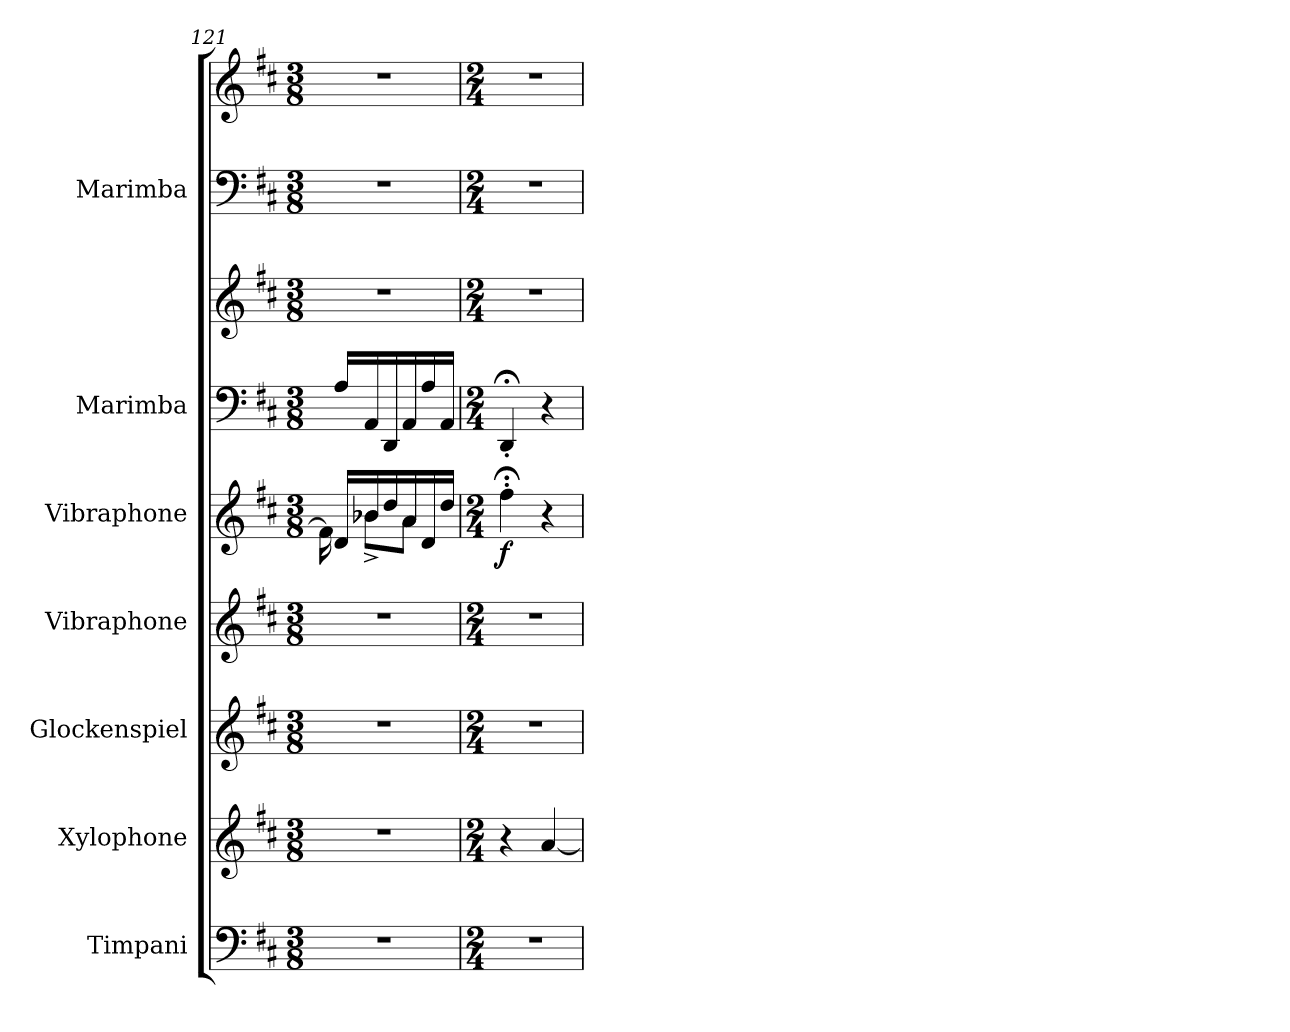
**kern	**kern	**kern	**kern	**kern	**dynam	**kern	**kern	**kern	**kern
*part7	*part6	*part5	*part4	*part3	*part3	*part2	*part2	*part1	*part1
*staff9	*staff8	*staff7	*staff6	*staff5	*staff5	*staff4	*staff3	*staff2	*staff1
*I"Timpani	*I"Xylophone	*I"Glockenspiel	*I"Vibraphone	*I"Vibraphone	*	*I"Marimba	*	*I"Marimba	*
*I'Timp.	*I'Xyl.	*I'Glk.	*I'Vib.	*I'Vib.	*	*I'Mrm.	*	*I'Mrm.	*
*clefF4	*clefG2	*clefG2	*clefG2	*clefG2	*	*clefF4	*clefG2	*clefF4	*clefG2
*	*ITrd-7c-12	*ITrd-14c-24	*	*	*	*	*	*	*
*k[f#c#]	*k[f#c#]	*k[f#c#]	*k[f#c#]	*k[f#c#]	*	*k[f#c#]	*k[f#c#]	*k[f#c#]	*k[f#c#]
*M3/8	*M3/8	*M3/8	*M3/8	*M3/8	*	*M3/8	*M3/8	*M3/8	*M3/8
=121	=121	=121	=121	=121	=121	=121	=121	=121	=121
*	*	*	*	*^	*	*	*	*	*
4.r	4.r	4.r	4.r	16d/LL	16f#\]	.	16A/LL	4.r	4.r	4.r
.	.	.	.	16b-X/	8b-^\L	.	16AA/	.	.	.
.	.	.	.	16dd/	.	.	16DD/	.	.	.
.	.	.	.	16a/	8a\J	.	16AA/	.	.	.
.	.	.	.	16d/	.	.	16A/	.	.	.
.	.	.	.	16dd/JJ	16ryy	.	16AA/JJ	.	.	.
*	*	*	*	*v	*v	*	*	*	*	*
=122	=122	=122	=122	=122	=122	=122	=122	=122	=122
*M2/4	*M2/4	*M2/4	*M2/4	*M2/4	*	*M2/4	*M2/4	*M2/4	*M2/4
*	*	*	*	*^	*	*	*	*	*
!	!	!	!	!	!	!LO:DY:b	!	!	!	!
*	*	*	*	*v	*v	*	*	*	*	*
2r	4r	2r	2r	4ff#;<'\	f	4DD;<'/	2r	2r	2r
.	[4aa/	.	.	4r	.	4r	.	.	.
=	=	=	=	=	=	=	=	=	=
*-	*-	*-	*-	*-	*-	*-	*-	*-	*-
